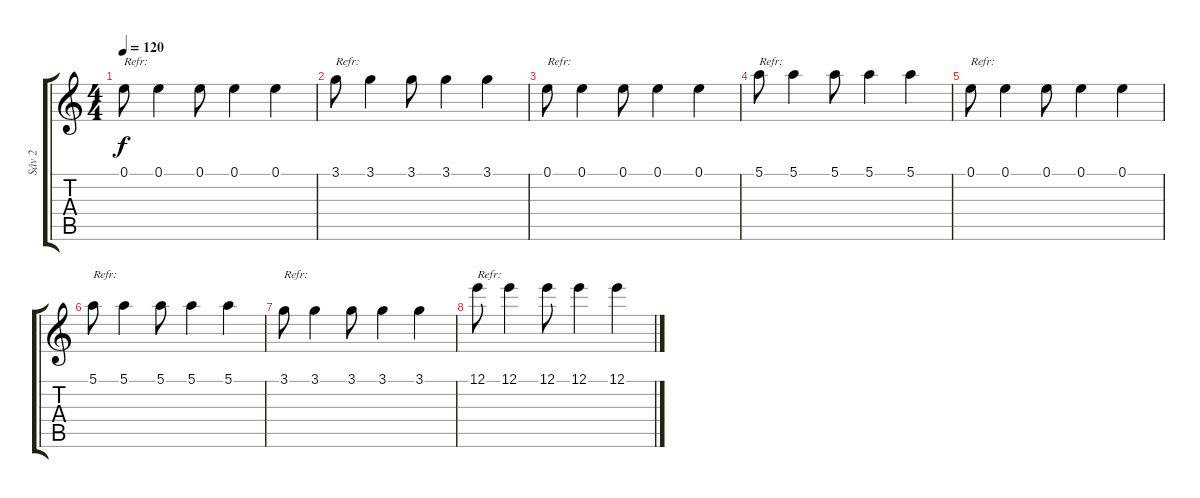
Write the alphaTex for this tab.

\track ("Sáv 2" "Sáv 2") {instrument electricguitarclean}
\staff {score tabs}
\tuning (E4 B3 G3 D3 A2 E2) {hide}
\ts (4 4)
\tempo 120
\clef g2
\ks c
0.1.8{txt "Refr:" dy f} 0.1.4 0.1.8 0.1.4 0.1.4 |
3.1.8{txt "Refr:"} 3.1.4 3.1.8 3.1.4 3.1.4 |
0.1.8{txt "Refr:"} 0.1.4 0.1.8 0.1.4 0.1.4 |
5.1.8{txt "Refr:"} 5.1.4 5.1.8 5.1.4 5.1.4 |
0.1.8{txt "Refr:"} 0.1.4 0.1.8 0.1.4 0.1.4 |
5.1.8{txt "Refr:"} 5.1.4 5.1.8 5.1.4 5.1.4 |
3.1.8{txt "Refr:"} 3.1.4 3.1.8 3.1.4 3.1.4 |
12.1.8{txt "Refr:"} 12.1.4 12.1.8 12.1.4 12.1.4
